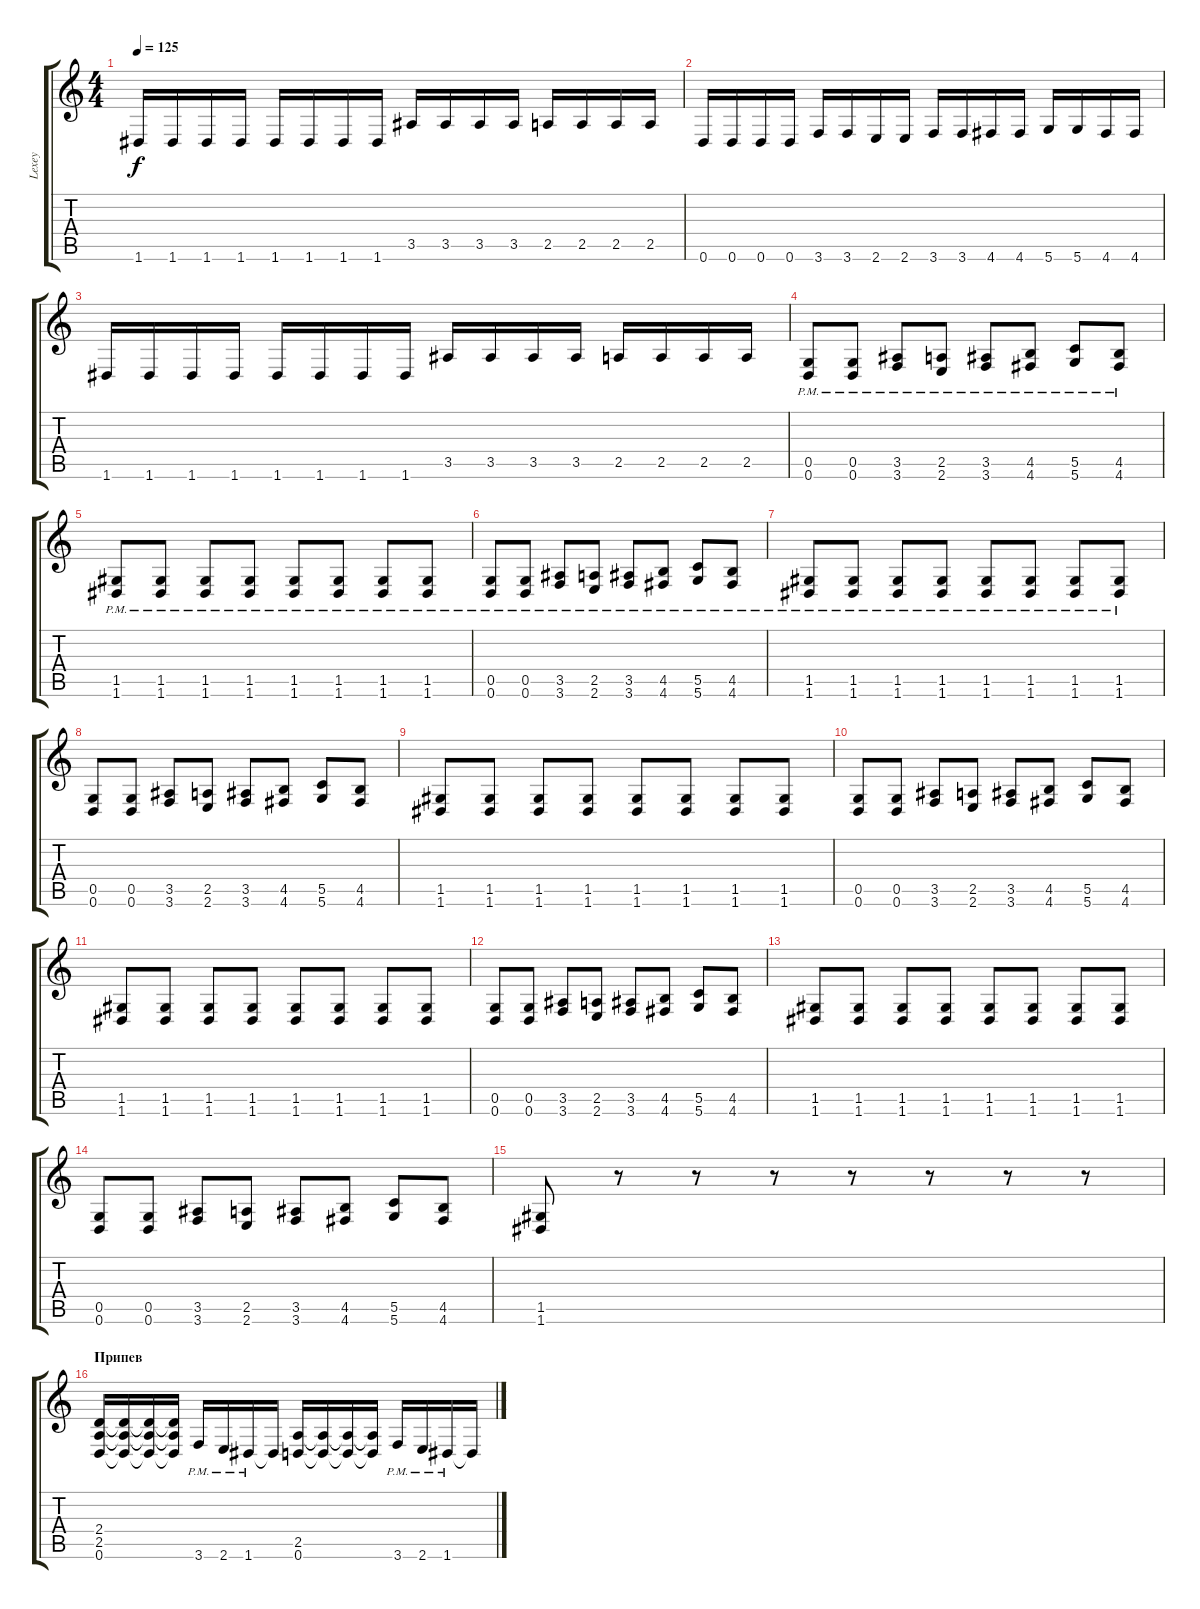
\track ("Lexey" "Lexey") {instrument distortionguitar}
\staff {score tabs}
\tuning (D4 A3 F3 C3 G2 D2) {hide}
\ts (4 4)
\tempo 125
\clef g2
\ks c
1.6.16{dy f} 1.6.16 1.6.16 1.6.16 1.6.16 1.6.16 1.6.16 1.6.16 3.5.16 3.5.16 3.5.16 3.5.16 2.5.16 2.5.16 2.5.16 2.5.16 |
0.6.16 0.6.16 0.6.16 0.6.16 3.6.16 3.6.16 2.6.16 2.6.16 3.6.16 3.6.16 4.6.16 4.6.16 5.6.16 5.6.16 4.6.16 4.6.16 |
1.6.16 1.6.16 1.6.16 1.6.16 1.6.16 1.6.16 1.6.16 1.6.16 3.5.16 3.5.16 3.5.16 3.5.16 2.5.16 2.5.16 2.5.16 2.5.16 |
(0.5{pm} 0.6).8 (0.5{pm} 0.6).8 (3.5{pm} 3.6).8 (2.5{pm} 2.6).8 (3.5{pm} 3.6).8 (4.5{pm} 4.6).8 (5.5{pm} 5.6).8 (4.5{pm} 4.6).8 |
(1.5{pm} 1.6).8 (1.5{pm} 1.6).8 (1.5{pm} 1.6).8 (1.5{pm} 1.6).8 (1.5{pm} 1.6).8 (1.5{pm} 1.6).8 (1.5{pm} 1.6).8 (1.5{pm} 1.6).8 |
(0.5{pm} 0.6).8 (0.5{pm} 0.6).8 (3.5{pm} 3.6).8 (2.5{pm} 2.6).8 (3.5{pm} 3.6).8 (4.5{pm} 4.6).8 (5.5{pm} 5.6).8 (4.5{pm} 4.6).8 |
(1.5{pm} 1.6).8 (1.5{pm} 1.6).8 (1.5{pm} 1.6).8 (1.5{pm} 1.6).8 (1.5{pm} 1.6).8 (1.5{pm} 1.6).8 (1.5{pm} 1.6).8 (1.5{pm} 1.6).8 |
(0.5 0.6).8 (0.5 0.6).8 (3.5 3.6).8 (2.5 2.6).8 (3.5 3.6).8 (4.5 4.6).8 (5.5 5.6).8 (4.5 4.6).8 |
(1.5 1.6).8 (1.5 1.6).8 (1.5 1.6).8 (1.5 1.6).8 (1.5 1.6).8 (1.5 1.6).8 (1.5 1.6).8 (1.5 1.6).8 |
(0.5 0.6).8 (0.5 0.6).8 (3.5 3.6).8 (2.5 2.6).8 (3.5 3.6).8 (4.5 4.6).8 (5.5 5.6).8 (4.5 4.6).8 |
(1.5 1.6).8 (1.5 1.6).8 (1.5 1.6).8 (1.5 1.6).8 (1.5 1.6).8 (1.5 1.6).8 (1.5 1.6).8 (1.5 1.6).8 |
(0.5 0.6).8 (0.5 0.6).8 (3.5 3.6).8 (2.5 2.6).8 (3.5 3.6).8 (4.5 4.6).8 (5.5 5.6).8 (4.5 4.6).8 |
(1.5 1.6).8 (1.5 1.6).8 (1.5 1.6).8 (1.5 1.6).8 (1.5 1.6).8 (1.5 1.6).8 (1.5 1.6).8 (1.5 1.6).8 |
(0.5 0.6).8 (0.5 0.6).8 (3.5 3.6).8 (2.5 2.6).8 (3.5 3.6).8 (4.5 4.6).8 (5.5 5.6).8 (4.5 4.6).8 |
(1.5 1.6).8 r.8 r.8 r.8 r.8 r.8 r.8 r.8 |
\section ("" "Припев ")
(2.4 2.5 0.6).16 (2.4{t} 2.5{t} 0.6{t}).16 (2.4{t} 2.5{t} 0.6{t}).16 (2.4{t} 2.5{t} 0.6{t}).16 3.6{pm}.16 2.6{pm}.16 1.6{pm}.16 1.6{t}.16 (2.5 0.6).16 (2.5{t} 0.6{t}).16 (2.5{t} 0.6{t}).16 (2.5{t} 0.6{t}).16 3.6{pm}.16 2.6{pm}.16 1.6{pm}.16 1.6{t}.16
